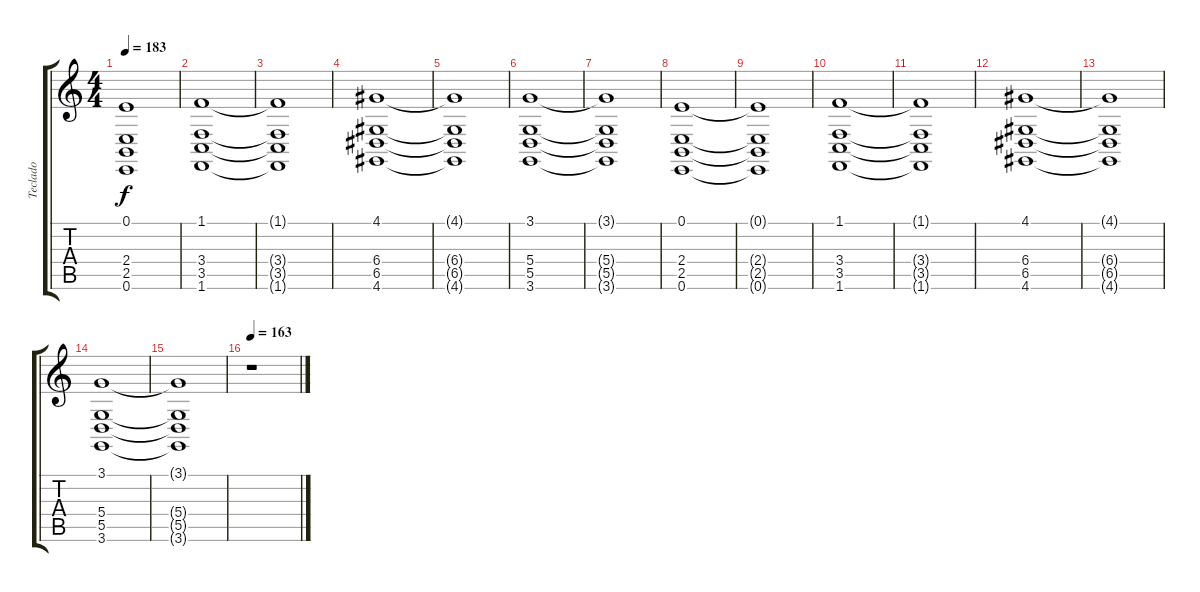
\track ("Teclado" "Teclado") {instrument churchorgan}
\staff {score tabs}
\tuning (E4 B3 G3 D3 A2 E2) {hide}
\ts (4 4)
\tempo 183
\clef g2
\ks c
(0.1{t} 2.4{t} 2.5{t} 0.6{t}).1{dy f} |
(1.1 3.4 3.5 1.6).1 |
(1.1{t} 3.4{t} 3.5{t} 1.6{t}).1 |
(4.1 6.4 6.5 4.6).1 |
(4.1{t} 6.4{t} 6.5{t} 4.6{t}).1 |
(3.1 5.4 5.5 3.6).1 |
(3.1{t} 5.4{t} 5.5{t} 3.6{t}).1 |
(0.1 2.4 2.5 0.6).1 |
(0.1{t} 2.4{t} 2.5{t} 0.6{t}).1 |
(1.1 3.4 3.5 1.6).1 |
(1.1{t} 3.4{t} 3.5{t} 1.6{t}).1 |
(4.1 6.4 6.5 4.6).1 |
(4.1{t} 6.4{t} 6.5{t} 4.6{t}).1 |
(3.1 5.4 5.5 3.6).1 |
(3.1{t} 5.4{t} 5.5{t} 3.6{t}).1 |
\tempo 163
r.1
